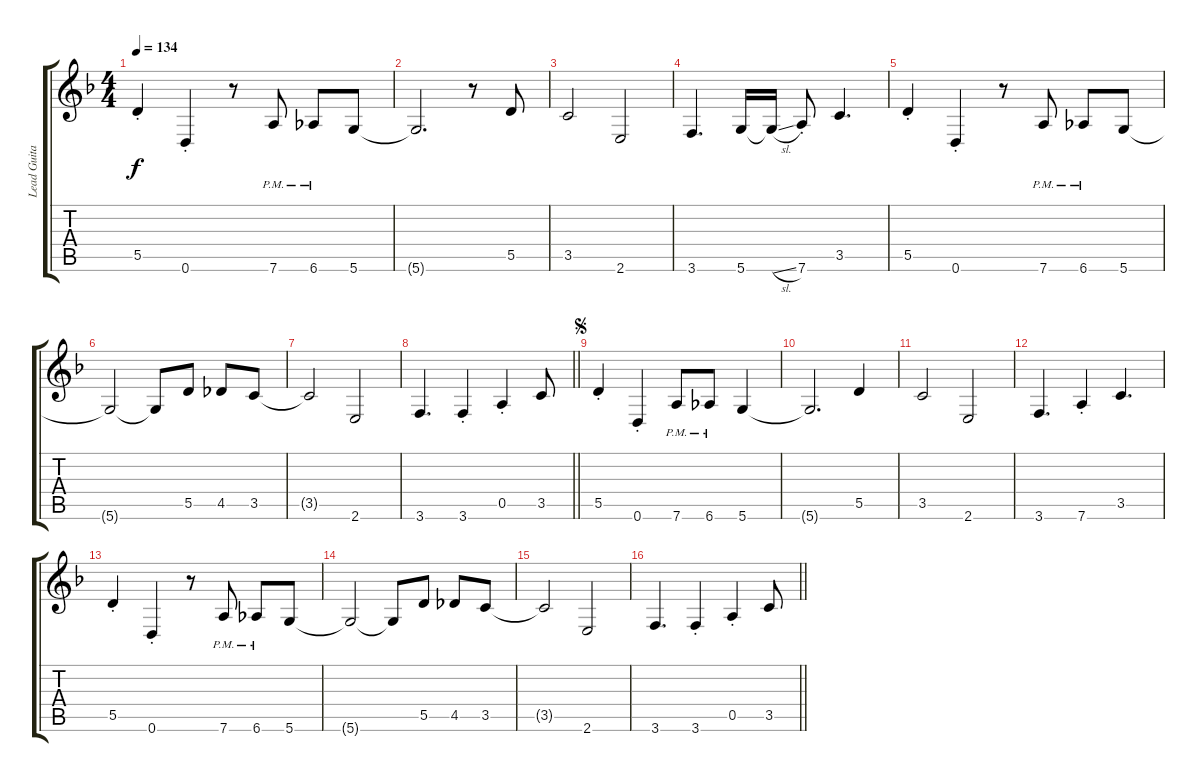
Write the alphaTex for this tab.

\track ("Lead Guitar" "Lead Guita") {instrument overdrivenguitar}
\staff {score tabs}
\tuning (E4 B3 G3 D3 A2 D2) {hide}
\ts (4 4)
\tempo 134
\clef g2
\ks f
5.5{st}.4{dy f instrument overdrivenguitar} 0.6{st}.4 r.8 7.6{pm}.8 6.6{pm}.8 5.6.8 |
5.6{t}.2{d} r.8 5.5.8 |
3.5.2 2.6.2 |
3.6.4{d} 5.6.16 5.6{sl t}.16 7.6{st}.8 3.5.4{d} |
5.5{st}.4 0.6{st}.4 r.8 7.6{pm}.8 6.6{pm}.8 5.6.8 |
5.6{t}.2 5.6{t}.8 5.5.8 4.5.8 3.5.8 |
3.5{t}.2 2.6.2 |
\barLineRight lightlight
3.6.4{d} 3.6{st}.4 0.5{st}.4 3.5.8 |
\jump segno
5.5{st}.4 0.6{st}.4 7.6{pm}.8 6.6{pm}.8 5.6.4 |
5.6{t}.2{d} 5.5.4 |
3.5.2 2.6.2 |
3.6.4{d} 7.6{st}.4 3.5.4{d} |
5.5{st}.4 0.6{st}.4 r.8 7.6{pm}.8 6.6{pm}.8 5.6.8 |
5.6{t}.2 5.6{t}.8 5.5.8 4.5.8 3.5.8 |
3.5{t}.2 2.6.2 |
\barLineRight lightlight
3.6.4{d} 3.6{st}.4 0.5{st}.4 3.5.8
